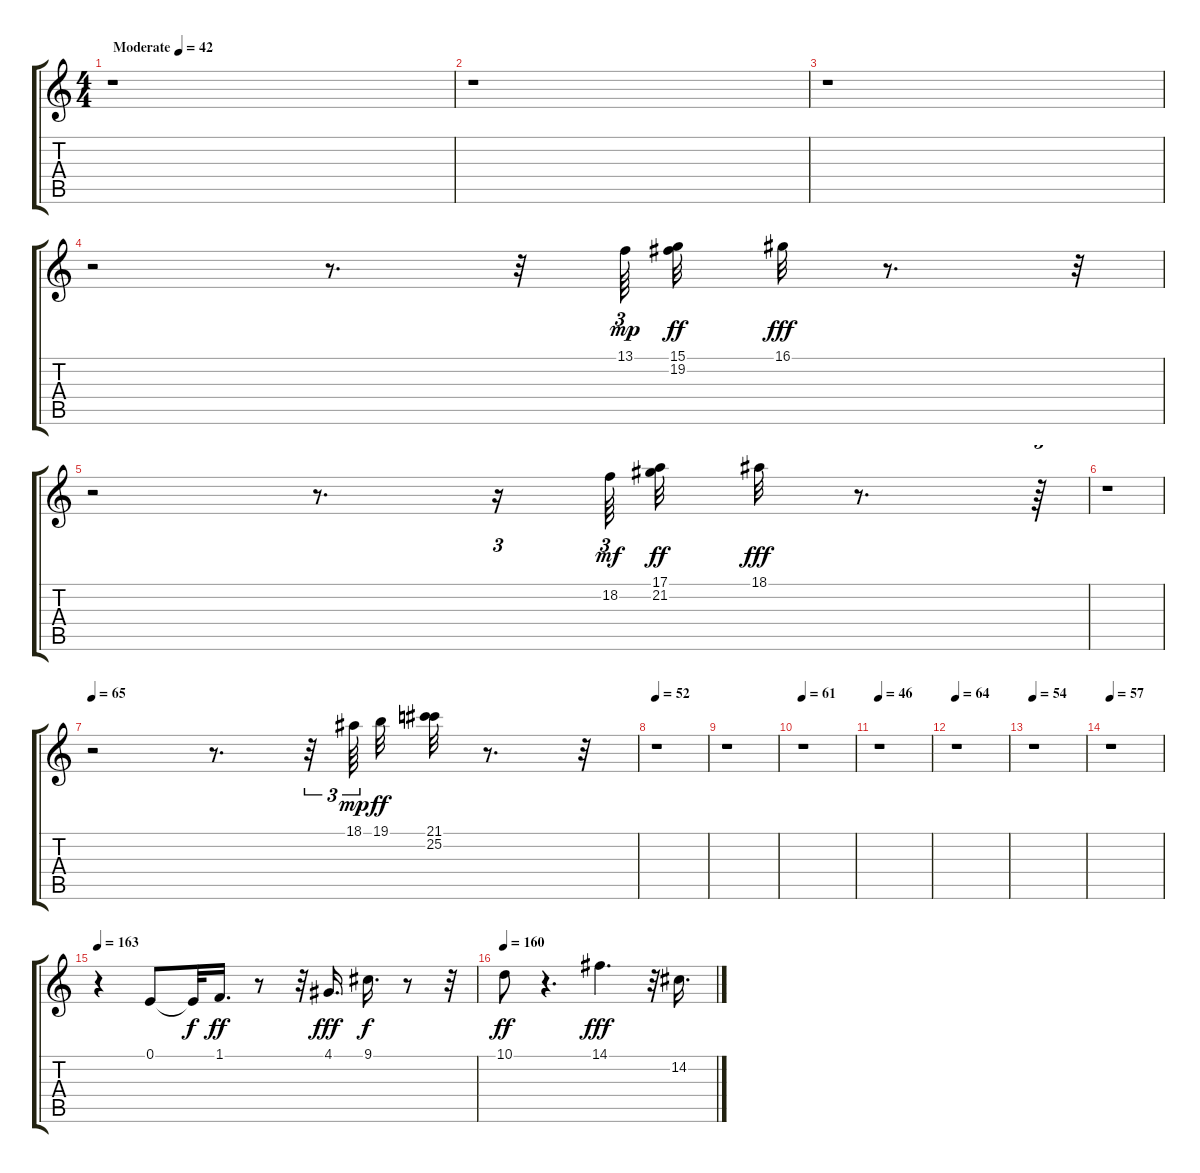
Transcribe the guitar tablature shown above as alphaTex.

\track "" {instrument trumpet}
\staff {score tabs}
\tuning (E4 B3 G3 D3 A2 E2) {hide}
\ts (4 4)
\tempo (42 "Moderate")
\clef g2
\ks c
r.1{dy mp instrument trumpet} |
r.1 |
r.1 |
r.2 r.8{d} r.32 13.1.64{tu (3 2)} (15.1 19.2).32{dy ff} 16.1.32{dy fff} r.8{d} r.32{tu (3 2)} |
r.2 r.8{d} r.16{tu (3 2)} 18.2.64{tu (3 2) dy mf} (17.1 21.2).32{dy ff} 18.1.32{dy fff} r.8{d} r.64{tu (3 2)} |
r.1 |
\tempo 65
r.2 r.8{d} r.32{tu (3 2)} 18.1.64{tu (3 2) dy mp} 19.1.32{dy ff} (21.1 25.2).32 r.8{d} r.32 |
\tempo 52
r.1 |
r.1 |
\tempo 61
r.1 |
\tempo 46
r.1 |
\tempo 64
r.1 |
\tempo 54
r.1 |
\tempo 57
r.1 |
\tempo 163
r.4 0.1.8 0.1{t}.32{dy f} 1.1.16{d dy ff} r.8 r.32 4.1.16{d dy fff} 9.1.16{d dy f} r.8 r.32 |
\tempo 160
10.1.8{dy ff} r.4{d} 14.1.4{d dy fff} r.32 14.2.16{d}
